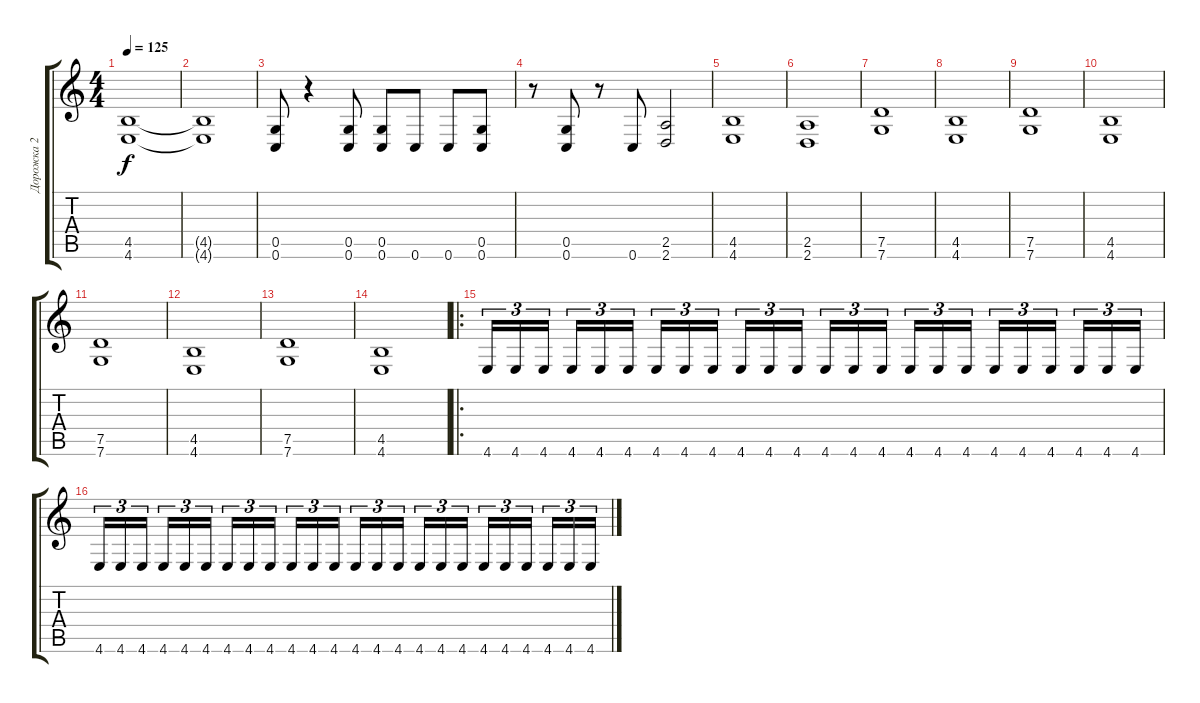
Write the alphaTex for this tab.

\track ("Дорожка 2" "Дорожка 2") {instrument distortionguitar}
\staff {score tabs}
\tuning (D4 A3 F3 C3 G2 C2) {hide}
\ts (4 4)
\tempo 125
\clef g2
\ks c
(4.5 4.6).1{dy f} |
(4.5{t} 4.6{t}).1 |
(0.5 0.6).8 r.4 (0.5 0.6).8 (0.5 0.6).8 0.6.8 0.6.8 (0.5 0.6).8 |
r.8 (0.5 0.6).8 r.8 0.6.8 (2.5 2.6).2 |
(4.5 4.6).1 |
(2.5 2.6).1 |
(7.5 7.6).1 |
(4.5 4.6).1 |
(7.5 7.6).1 |
(4.5 4.6).1 |
(7.5 7.6).1 |
(4.5 4.6).1 |
(7.5 7.6).1 |
(4.5 4.6).1 |
\ro
4.6.16{tu (3 2)} 4.6.16{tu (3 2)} 4.6.16{tu (3 2) beam splitsecondary} 4.6.16{tu (3 2)} 4.6.16{tu (3 2)} 4.6.16{tu (3 2)} 4.6.16{tu (3 2)} 4.6.16{tu (3 2)} 4.6.16{tu (3 2) beam splitsecondary} 4.6.16{tu (3 2)} 4.6.16{tu (3 2)} 4.6.16{tu (3 2)} 4.6.16{tu (3 2)} 4.6.16{tu (3 2)} 4.6.16{tu (3 2) beam splitsecondary} 4.6.16{tu (3 2)} 4.6.16{tu (3 2)} 4.6.16{tu (3 2)} 4.6.16{tu (3 2)} 4.6.16{tu (3 2)} 4.6.16{tu (3 2) beam splitsecondary} 4.6.16{tu (3 2)} 4.6.16{tu (3 2)} 4.6.16{tu (3 2)} |
4.6.16{tu (3 2)} 4.6.16{tu (3 2)} 4.6.16{tu (3 2) beam splitsecondary} 4.6.16{tu (3 2)} 4.6.16{tu (3 2)} 4.6.16{tu (3 2)} 4.6.16{tu (3 2)} 4.6.16{tu (3 2)} 4.6.16{tu (3 2) beam splitsecondary} 4.6.16{tu (3 2)} 4.6.16{tu (3 2)} 4.6.16{tu (3 2)} 4.6.16{tu (3 2)} 4.6.16{tu (3 2)} 4.6.16{tu (3 2) beam splitsecondary} 4.6.16{tu (3 2)} 4.6.16{tu (3 2)} 4.6.16{tu (3 2)} 4.6.16{tu (3 2)} 4.6.16{tu (3 2)} 4.6.16{tu (3 2) beam splitsecondary} 4.6.16{tu (3 2)} 4.6.16{tu (3 2)} 4.6.16{tu (3 2)}
